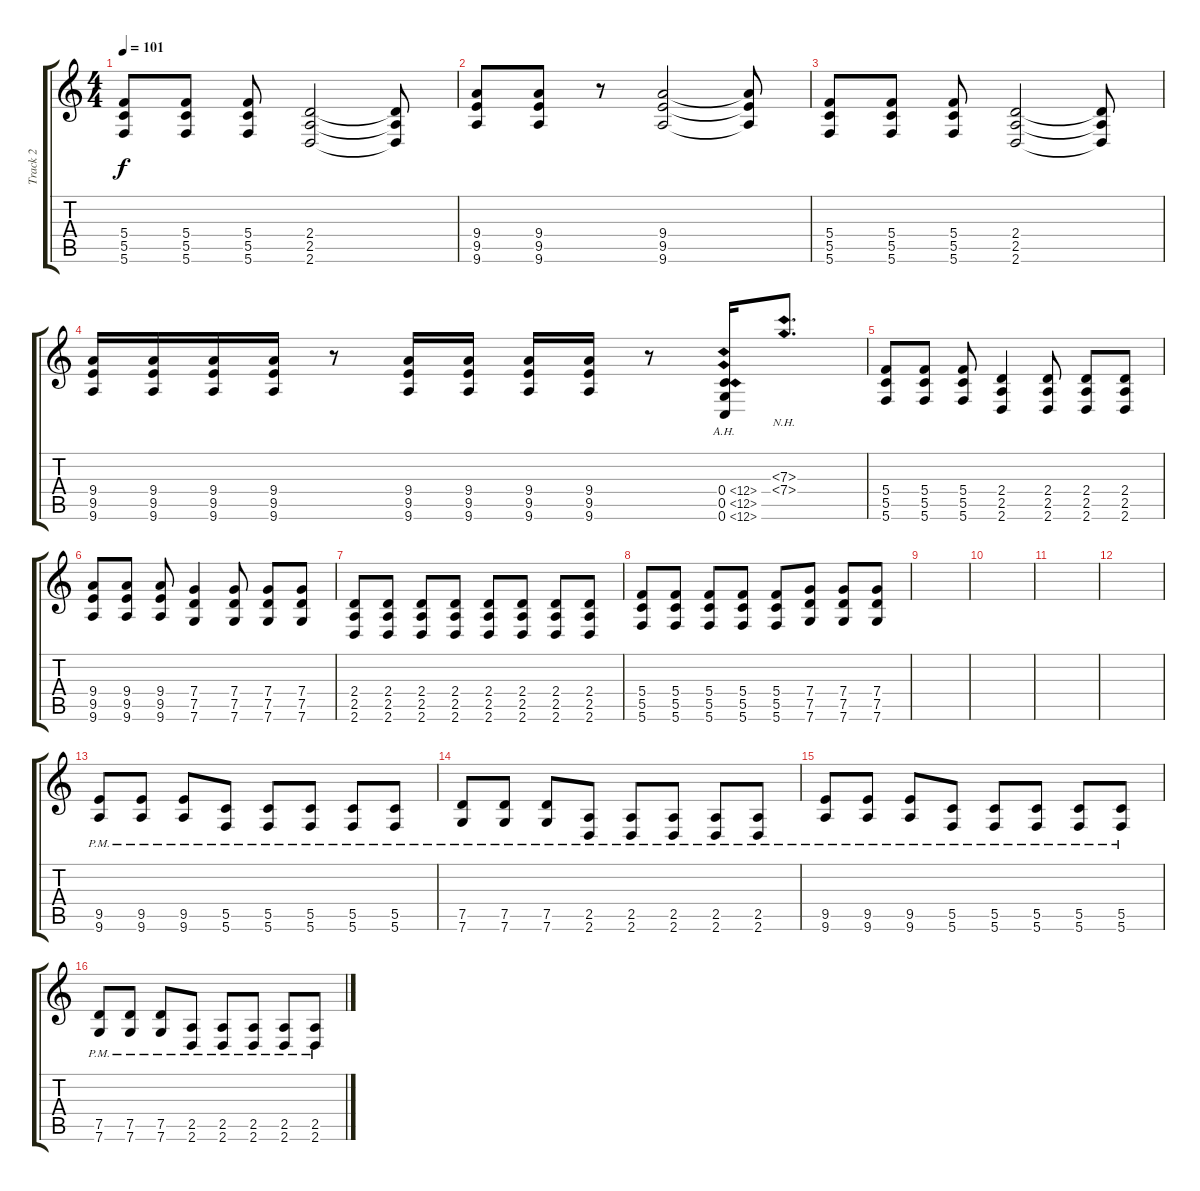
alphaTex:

\track ("Track 2" "Track 2") {instrument acousticguitarsteel}
\staff {score tabs}
\tuning (D4 A3 F3 C3 G2 C2) {hide}
\ts (4 4)
\tempo 101
\clef g2
\ks c
(5.4 5.5 5.6).8{dy f} (5.4 5.5 5.6).8 (5.4 5.5 5.6).8 (2.4 2.5 2.6).2 (2.4{t} 2.5{t} 2.6{t}).8 |
(9.4 9.5 9.6).8 (9.4 9.5 9.6).8 r.8 (9.4 9.5 9.6).2 (9.4{t} 9.5{t} 9.6{t}).8 |
(5.4 5.5 5.6).8 (5.4 5.5 5.6).8 (5.4 5.5 5.6).8 (2.4 2.5 2.6).2 (2.4{t} 2.5{t} 2.6{t}).8 |
(9.4 9.5 9.6).16 (9.4 9.5 9.6).16 (9.4 9.5 9.6).16 (9.4 9.5 9.6).16 r.8 (9.4 9.5 9.6).16 (9.4 9.5 9.6).16 (9.4 9.5 9.6).16 (9.4 9.5 9.6).16 r.8 (0.4{ah 12} 0.5{ah 12} 0.6{ah 12}).16 (7.3{nh} 7.4{nh}).8{d} |
(5.4 5.5 5.6).8 (5.4 5.5 5.6).8 (5.4 5.5 5.6).8 (2.4 2.5 2.6).4 (2.4 2.5 2.6).8 (2.4 2.5 2.6).8 (2.4 2.5 2.6).8 |
(9.4 9.5 9.6).8 (9.4 9.5 9.6).8 (9.4 9.5 9.6).8 (7.4 7.5 7.6).4 (7.4 7.5 7.6).8 (7.4 7.5 7.6).8 (7.4 7.5 7.6).8 |
(2.4 2.5 2.6).8 (2.4 2.5 2.6).8 (2.4 2.5 2.6).8 (2.4 2.5 2.6).8 (2.4 2.5 2.6).8 (2.4 2.5 2.6).8 (2.4 2.5 2.6).8 (2.4 2.5 2.6).8 |
(5.4 5.5 5.6).8 (5.4 5.5 5.6).8 (5.4 5.5 5.6).8 (5.4 5.5 5.6).8 (5.4 5.5 5.6).8 (7.4 7.5 7.6).8 (7.4 7.5 7.6).8 (7.4 7.5 7.6).8 |
|
|
|
|
(9.5{pm} 9.6{pm}).8{volume 16 instrument distortionguitar} (9.5{pm} 9.6{pm}).8 (9.5{pm} 9.6{pm}).8 (5.5{pm} 5.6{pm}).8 (5.5{pm} 5.6{pm}).8 (5.5{pm} 5.6{pm}).8 (5.5{pm} 5.6{pm}).8 (5.5{pm} 5.6{pm}).8 |
(7.5{pm} 7.6{pm}).8 (7.5{pm} 7.6{pm}).8 (7.5{pm} 7.6{pm}).8 (2.5{pm} 2.6{pm}).8 (2.5{pm} 2.6{pm}).8 (2.5{pm} 2.6{pm}).8 (2.5{pm} 2.6{pm}).8 (2.5{pm} 2.6{pm}).8 |
(9.5{pm} 9.6{pm}).8 (9.5{pm} 9.6{pm}).8 (9.5{pm} 9.6{pm}).8 (5.5{pm} 5.6{pm}).8 (5.5{pm} 5.6{pm}).8 (5.5{pm} 5.6{pm}).8 (5.5{pm} 5.6{pm}).8 (5.5{pm} 5.6{pm}).8 |
(7.5{pm} 7.6{pm}).8 (7.5{pm} 7.6{pm}).8 (7.5{pm} 7.6{pm}).8 (2.5{pm} 2.6{pm}).8 (2.5{pm} 2.6{pm}).8 (2.5{pm} 2.6{pm}).8 (2.5{pm} 2.6{pm}).8 (2.5{pm} 2.6{pm}).8
